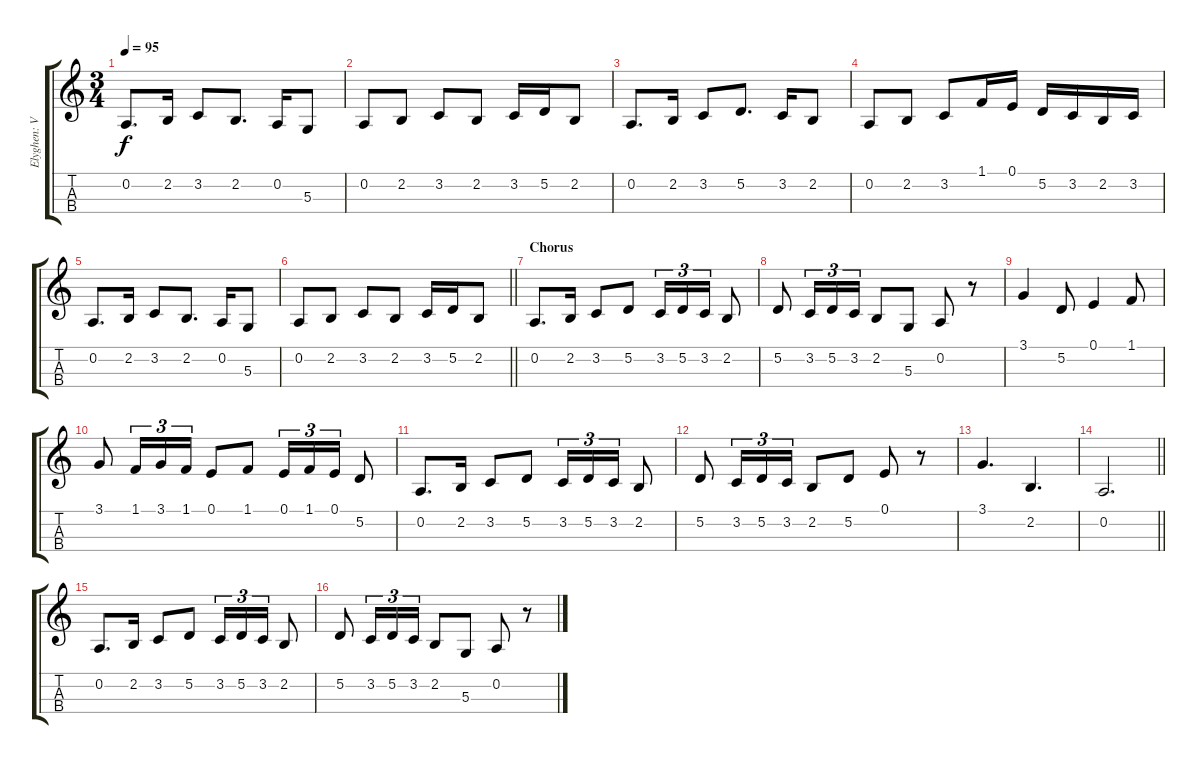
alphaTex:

\track ("Elyghen: Violin" "Elyghen: V") {instrument violin}
\staff {score tabs}
\tuning (E4 A3 D3 G2) {hide}
\ts (3 4)
\tempo 95
\clef g2
\ks c
0.2.8{d dy f} 2.2.16 3.2.8 2.2.8{d} 0.2.16 5.3.8 |
0.2.8 2.2.8 3.2.8 2.2.8 3.2.16 5.2.16 2.2.8 |
0.2.8{d} 2.2.16 3.2.8 5.2.8{d} 3.2.16 2.2.8 |
0.2.8 2.2.8 3.2.8 1.1.16 0.1.16 5.2.16 3.2.16 2.2.16 3.2.16 |
0.2.8{d} 2.2.16 3.2.8 2.2.8{d} 0.2.16 5.3.8 |
\barLineRight lightlight
0.2.8 2.2.8 3.2.8 2.2.8 3.2.16 5.2.16 2.2.8 |
\section ("" "Chorus")
0.2.8{d} 2.2.16 3.2.8 5.2.8 3.2.16{tu (3 2)} 5.2.16{tu (3 2)} 3.2.16{tu (3 2)} 2.2.8 |
5.2.8 3.2.16{tu (3 2)} 5.2.16{tu (3 2)} 3.2.16{tu (3 2)} 2.2.8 5.3.8 0.2.8 r.8 |
3.1.4 5.2.8 0.1.4 1.1.8 |
3.1.8 1.1.16{tu (3 2)} 3.1.16{tu (3 2)} 1.1.16{tu (3 2)} 0.1.8 1.1.8 0.1.16{tu (3 2)} 1.1.16{tu (3 2)} 0.1.16{tu (3 2)} 5.2.8 |
0.2.8{d} 2.2.16 3.2.8 5.2.8 3.2.16{tu (3 2)} 5.2.16{tu (3 2)} 3.2.16{tu (3 2)} 2.2.8 |
5.2.8 3.2.16{tu (3 2)} 5.2.16{tu (3 2)} 3.2.16{tu (3 2)} 2.2.8 5.2.8 0.1.8 r.8 |
3.1.4{d} 2.2.4{d} |
\barLineRight lightlight
0.2.2{d} |
0.2.8{d} 2.2.16 3.2.8 5.2.8 3.2.16{tu (3 2)} 5.2.16{tu (3 2)} 3.2.16{tu (3 2)} 2.2.8 |
5.2.8 3.2.16{tu (3 2)} 5.2.16{tu (3 2)} 3.2.16{tu (3 2)} 2.2.8 5.3.8 0.2.8 r.8
